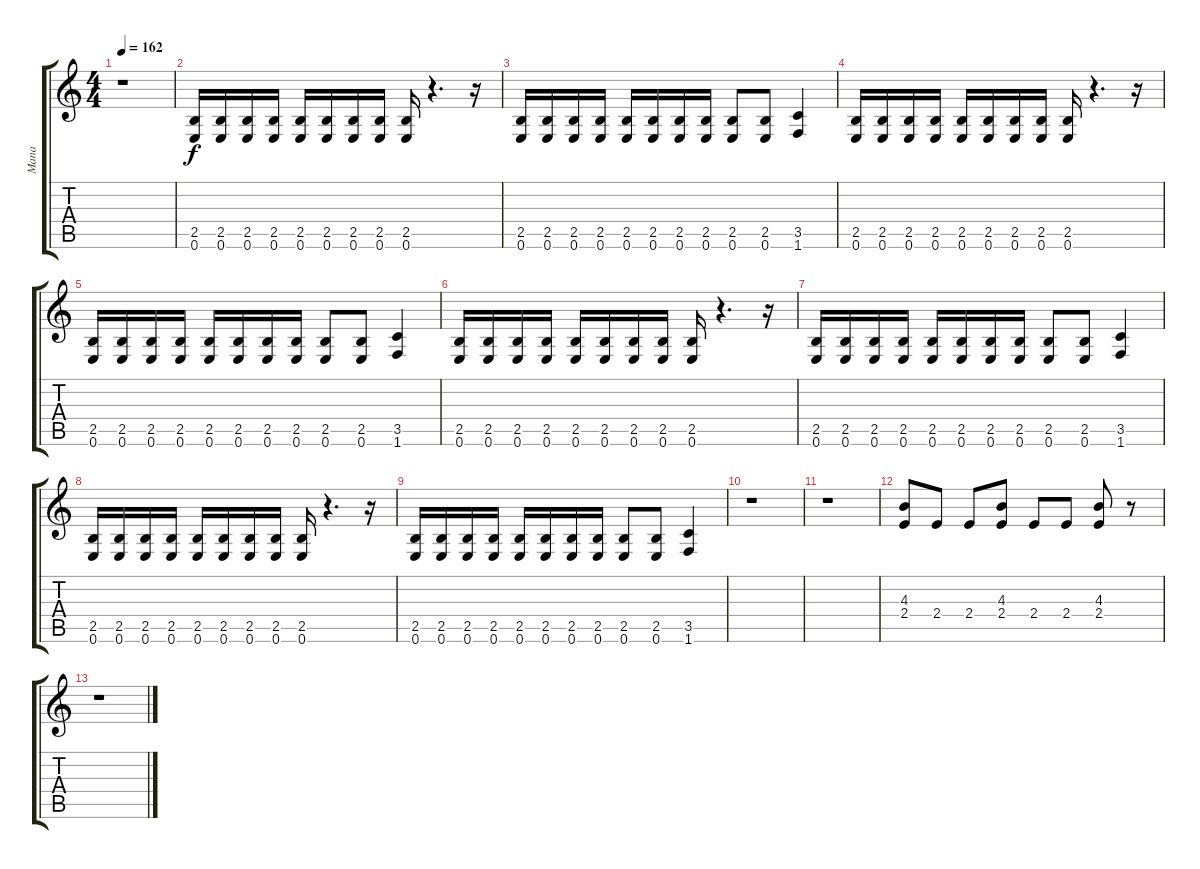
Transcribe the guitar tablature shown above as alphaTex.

\track ("Mana" "Mana") {instrument distortionguitar}
\staff {score tabs}
\tuning (E4 B3 G3 D3 A2 E2) {hide}
\ts (4 4)
\tempo 162
\clef g2
\ks c
r.1{dy f} |
(2.5 0.6).16 (2.5 0.6).16 (2.5 0.6).16 (2.5 0.6).16 (2.5 0.6).16 (2.5 0.6).16 (2.5 0.6).16 (2.5 0.6).16 (2.5 0.6).16 r.4{d} r.16 |
(2.5 0.6).16 (2.5 0.6).16 (2.5 0.6).16 (2.5 0.6).16 (2.5 0.6).16 (2.5 0.6).16 (2.5 0.6).16 (2.5 0.6).16 (2.5 0.6).8 (2.5 0.6).8 (3.5 1.6).4 |
(2.5 0.6).16 (2.5 0.6).16 (2.5 0.6).16 (2.5 0.6).16 (2.5 0.6).16 (2.5 0.6).16 (2.5 0.6).16 (2.5 0.6).16 (2.5 0.6).16 r.4{d} r.16 |
(2.5 0.6).16 (2.5 0.6).16 (2.5 0.6).16 (2.5 0.6).16 (2.5 0.6).16 (2.5 0.6).16 (2.5 0.6).16 (2.5 0.6).16 (2.5 0.6).8 (2.5 0.6).8 (3.5 1.6).4 |
(2.5 0.6).16 (2.5 0.6).16 (2.5 0.6).16 (2.5 0.6).16 (2.5 0.6).16 (2.5 0.6).16 (2.5 0.6).16 (2.5 0.6).16 (2.5 0.6).16 r.4{d} r.16 |
(2.5 0.6).16 (2.5 0.6).16 (2.5 0.6).16 (2.5 0.6).16 (2.5 0.6).16 (2.5 0.6).16 (2.5 0.6).16 (2.5 0.6).16 (2.5 0.6).8 (2.5 0.6).8 (3.5 1.6).4 |
(2.5 0.6).16 (2.5 0.6).16 (2.5 0.6).16 (2.5 0.6).16 (2.5 0.6).16 (2.5 0.6).16 (2.5 0.6).16 (2.5 0.6).16 (2.5 0.6).16 r.4{d} r.16 |
(2.5 0.6).16 (2.5 0.6).16 (2.5 0.6).16 (2.5 0.6).16 (2.5 0.6).16 (2.5 0.6).16 (2.5 0.6).16 (2.5 0.6).16 (2.5 0.6).8 (2.5 0.6).8 (3.5 1.6).4 |
r.1 |
r.1 |
(4.3 2.4).8 2.4.8 2.4.8 (4.3 2.4).8 2.4.8 2.4.8 (4.3 2.4).8 r.8 |
r.1
